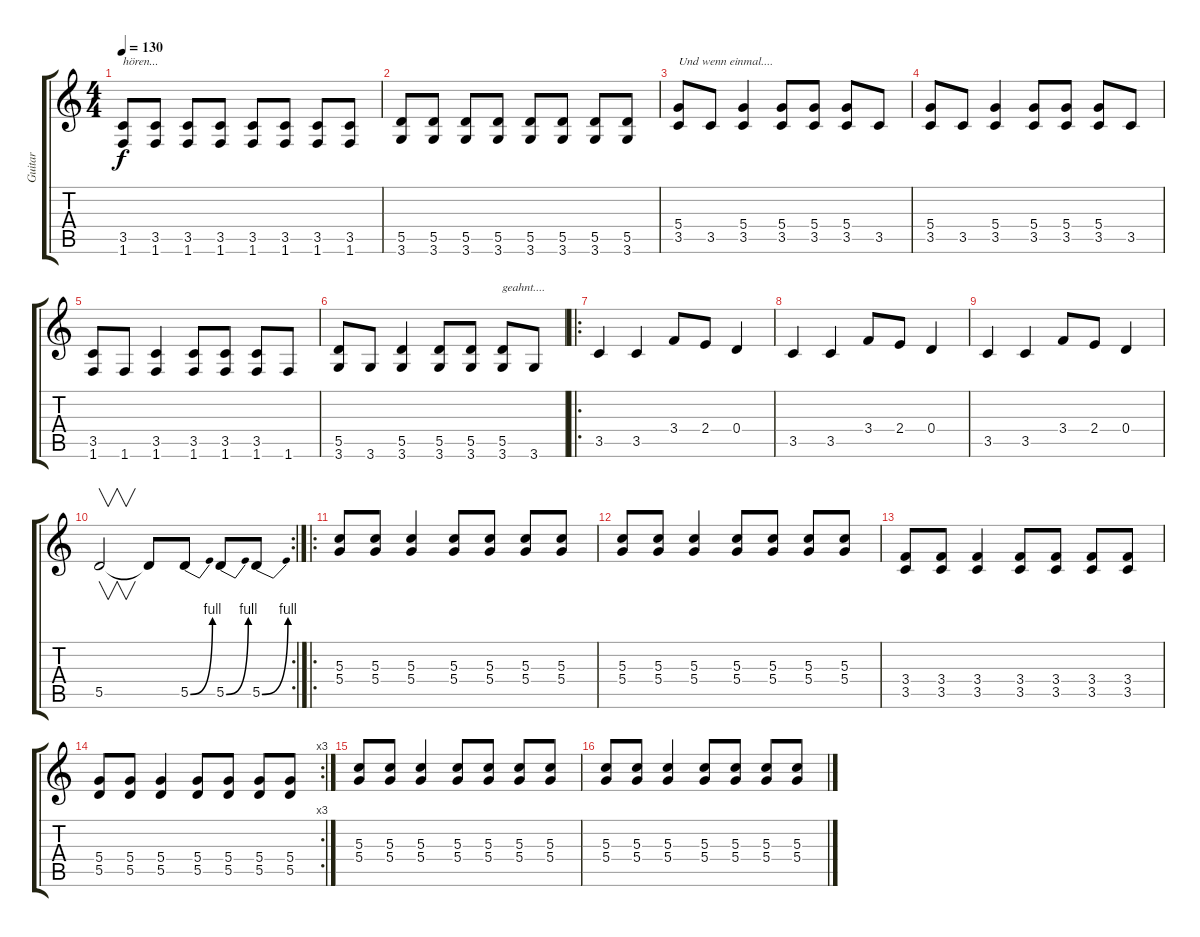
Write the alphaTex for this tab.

\track ("Guitar" "Guitar") {instrument distortionguitar}
\staff {score tabs}
\tuning (E4 B3 G3 D3 A2 E2) {hide}
\ts (4 4)
\tempo 130
\clef g2
\ks c
(3.5 1.6).8{txt "hören..." dy f instrument electricguitarmuted} (3.5 1.6).8 (3.5 1.6).8 (3.5 1.6).8 (3.5 1.6).8 (3.5 1.6).8 (3.5 1.6).8 (3.5 1.6).8 |
(5.5 3.6).8 (5.5 3.6).8 (5.5 3.6).8 (5.5 3.6).8 (5.5 3.6).8 (5.5 3.6).8 (5.5 3.6).8 (5.5 3.6).8 |
(5.4 3.5).8{txt "Und wenn einmal...." instrument distortionguitar} 3.5.8 (5.4 3.5).4 (5.4 3.5).8 (5.4 3.5).8 (5.4 3.5).8 3.5.8 |
(5.4 3.5).8 3.5.8 (5.4 3.5).4 (5.4 3.5).8 (5.4 3.5).8 (5.4 3.5).8 3.5.8 |
(3.5 1.6).8 1.6.8 (3.5 1.6).4 (3.5 1.6).8 (3.5 1.6).8 (3.5 1.6).8 1.6.8 |
(5.5 3.6).8 3.6.8 (5.5 3.6).4 (5.5 3.6).8 (5.5 3.6).8 (5.5 3.6).8{txt "geahnt...."} 3.6.8 |
\ro
3.5.4 3.5.4 3.4.8 2.4.8 0.4.4 |
3.5.4 3.5.4 3.4.8 2.4.8 0.4.4 |
3.5.4 3.5.4 3.4.8 2.4.8 0.4.4 |
\rc 2
5.5.2{v} 5.5{t}.8 5.5{be (bend 0 0 60 4)}.8 5.5{be (bend 0 0 60 4)}.8 5.5{be (bend 0 0 60 4)}.8 |
\ro
(5.3 5.4).8 (5.3 5.4).8 (5.3 5.4).4 (5.3 5.4).8 (5.3 5.4).8 (5.3 5.4).8 (5.3 5.4).8 |
(5.3 5.4).8 (5.3 5.4).8 (5.3 5.4).4 (5.3 5.4).8 (5.3 5.4).8 (5.3 5.4).8 (5.3 5.4).8 |
(3.4 3.5).8 (3.4 3.5).8 (3.4 3.5).4 (3.4 3.5).8 (3.4 3.5).8 (3.4 3.5).8 (3.4 3.5).8 |
\rc 3
(5.4 5.5).8 (5.4 5.5).8 (5.4 5.5).4 (5.4 5.5).8 (5.4 5.5).8 (5.4 5.5).8 (5.4 5.5).8 |
(5.3 5.4).8 (5.3 5.4).8 (5.3 5.4).4 (5.3 5.4).8 (5.3 5.4).8 (5.3 5.4).8 (5.3 5.4).8 |
(5.3 5.4).8 (5.3 5.4).8 (5.3 5.4).4 (5.3 5.4).8 (5.3 5.4).8 (5.3 5.4).8 (5.3 5.4).8
